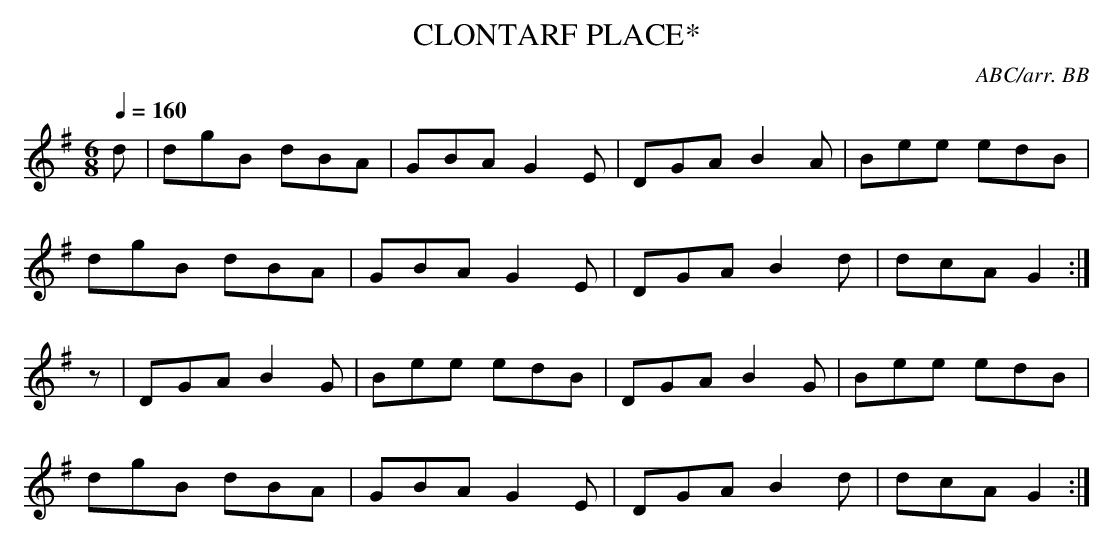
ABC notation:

X:1
T:CLONTARF PLACE*
C:ABC/arr. BB
Q:1/4=160
L:1/8
M:6/8
K:G
d|dgB dBA|GBA G2E|DGA B2A|Bee edB|
dgB dBA|GBA G2E|DGA B2d|dcA G2:|
z|DGA B2G|Bee edB|DGA B2G|Bee edB|
dgB dBA|GBA G2E|DGA B2d|dcA G2:|
